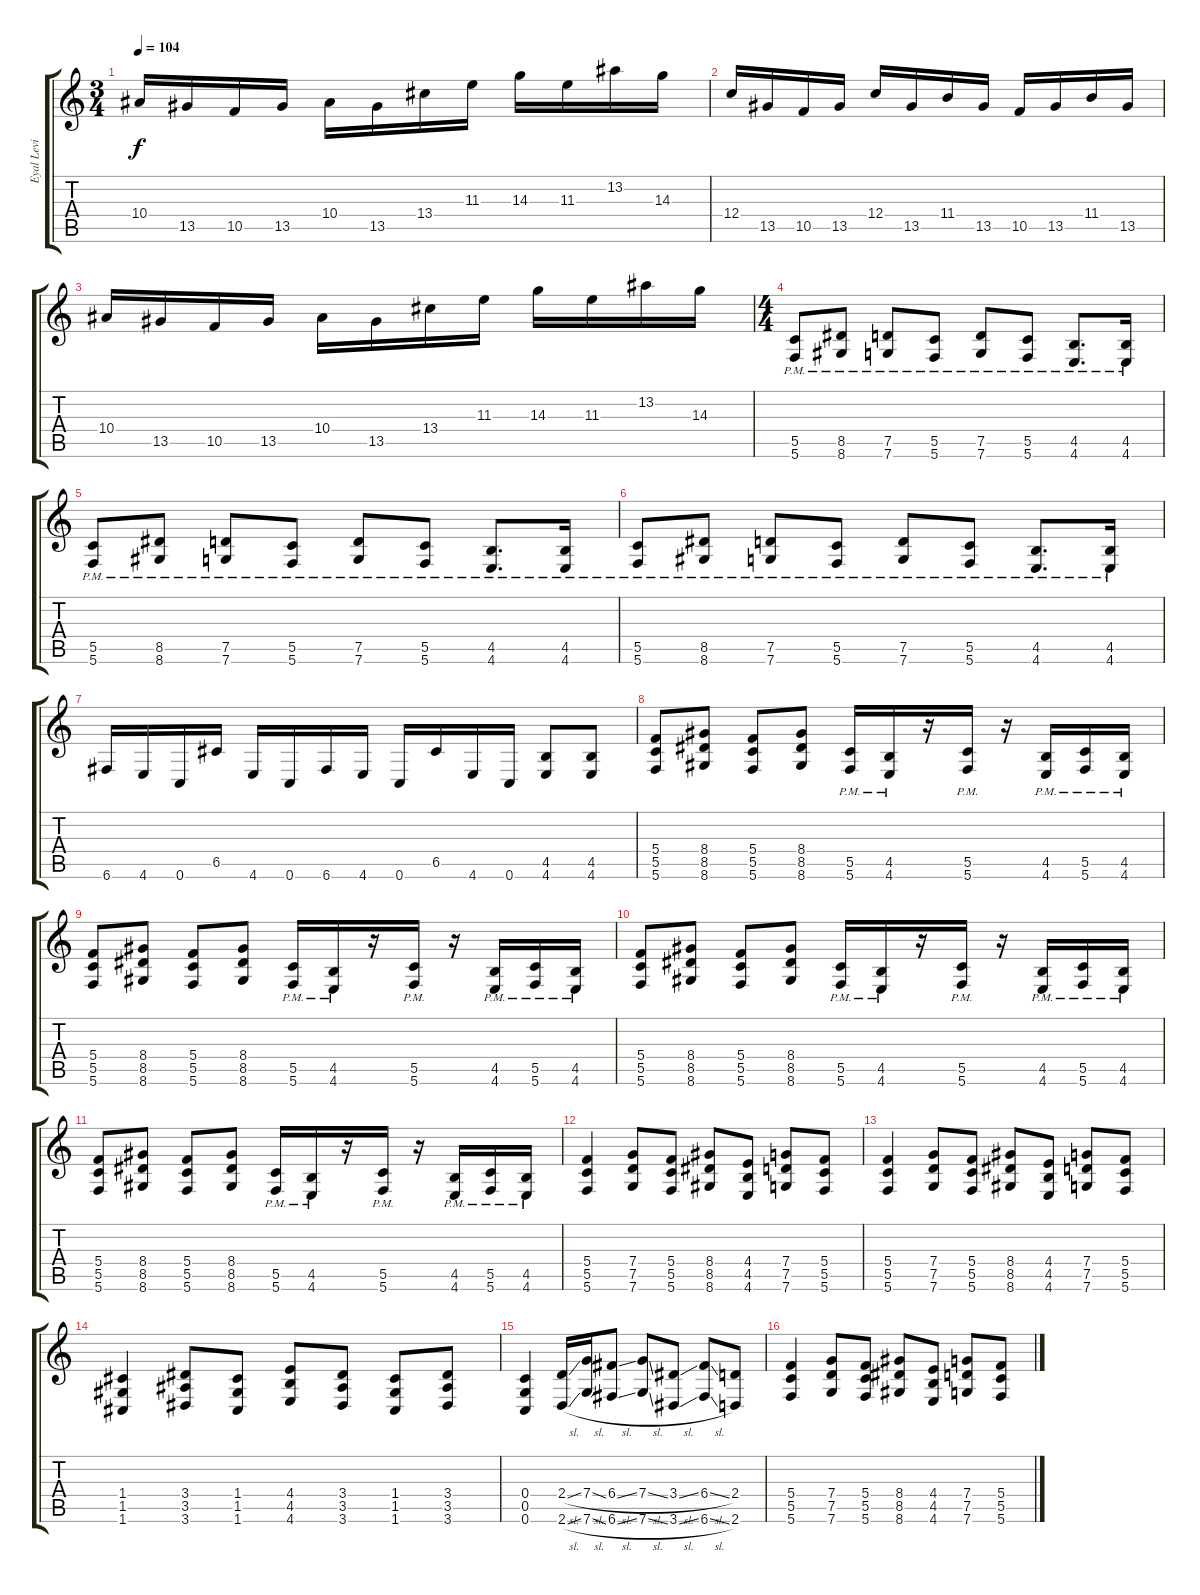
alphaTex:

\track ("Eyal Levi" "Eyal Levi") {instrument distortionguitar}
\staff {score tabs}
\tuning (D4 A3 F3 C3 G2 C2) {hide}
\ts (3 4)
\tempo 104
\clef g2
\ks c
10.4.16{dy f} 13.5.16 10.5.16 13.5.16 10.4.16 13.5.16 13.4.16 11.3.16 14.3.16 11.3.16 13.2.16 14.3.16 |
12.4.16 13.5.16 10.5.16 13.5.16 12.4.16 13.5.16 11.4.16 13.5.16 10.5.16 13.5.16 11.4.16 13.5.16 |
10.4.16 13.5.16 10.5.16 13.5.16 10.4.16 13.5.16 13.4.16 11.3.16 14.3.16 11.3.16 13.2.16 14.3.16 |
\ts (4 4)
(5.5 5.6{pm}).8 (8.5 8.6{pm}).8 (7.5 7.6{pm}).8 (5.5 5.6{pm}).8 (7.5 7.6{pm}).8 (5.5 5.6{pm}).8 (4.5 4.6{pm}).8{d} (4.5 4.6{pm}).16 |
(5.5 5.6{pm}).8 (8.5 8.6{pm}).8 (7.5 7.6{pm}).8 (5.5 5.6{pm}).8 (7.5 7.6{pm}).8 (5.5 5.6{pm}).8 (4.5 4.6{pm}).8{d} (4.5 4.6{pm}).16 |
(5.5 5.6{pm}).8 (8.5 8.6{pm}).8 (7.5 7.6{pm}).8 (5.5 5.6{pm}).8 (7.5 7.6{pm}).8 (5.5 5.6{pm}).8 (4.5 4.6{pm}).8{d} (4.5 4.6{pm}).16 |
6.6.16 4.6.16 0.6.16 6.5.16 4.6.16 0.6.16 6.6.16 4.6.16 0.6.16 6.5.16 4.6.16 0.6.16 (4.5 4.6).8 (4.5 4.6).8 |
(5.4 5.5 5.6).8 (8.4 8.5 8.6).8 (5.4 5.5 5.6).8 (8.4 8.5 8.6).8 (5.5{pm} 5.6{pm}).16 (4.5{pm} 4.6{pm}).16 r.16 (5.5{pm} 5.6{pm}).16 r.16 (4.5{pm} 4.6{pm}).16 (5.5{pm} 5.6{pm}).16 (4.5{pm} 4.6{pm}).16 |
(5.4 5.5 5.6).8 (8.4 8.5 8.6).8 (5.4 5.5 5.6).8 (8.4 8.5 8.6).8 (5.5{pm} 5.6{pm}).16 (4.5{pm} 4.6{pm}).16 r.16 (5.5{pm} 5.6{pm}).16 r.16 (4.5{pm} 4.6{pm}).16 (5.5{pm} 5.6{pm}).16 (4.5{pm} 4.6{pm}).16 |
(5.4 5.5 5.6).8 (8.4 8.5 8.6).8 (5.4 5.5 5.6).8 (8.4 8.5 8.6).8 (5.5{pm} 5.6{pm}).16 (4.5{pm} 4.6{pm}).16 r.16 (5.5{pm} 5.6{pm}).16 r.16 (4.5{pm} 4.6{pm}).16 (5.5{pm} 5.6{pm}).16 (4.5{pm} 4.6{pm}).16 |
(5.4 5.5 5.6).8 (8.4 8.5 8.6).8 (5.4 5.5 5.6).8 (8.4 8.5 8.6).8 (5.5{pm} 5.6{pm}).16 (4.5{pm} 4.6{pm}).16 r.16 (5.5{pm} 5.6{pm}).16 r.16 (4.5{pm} 4.6{pm}).16 (5.5{pm} 5.6{pm}).16 (4.5{pm} 4.6{pm}).16 |
(5.4 5.5 5.6).4 (7.4 7.5 7.6).8 (5.4 5.5 5.6).8 (8.4 8.5 8.6).8 (4.4 4.5 4.6).8 (7.4 7.5 7.6).8 (5.4 5.5 5.6).8 |
(5.4 5.5 5.6).4 (7.4 7.5 7.6).8 (5.4 5.5 5.6).8 (8.4 8.5 8.6).8 (4.4 4.5 4.6).8 (7.4 7.5 7.6).8 (5.4 5.5 5.6).8 |
(1.4 1.5 1.6).4 (3.4 3.5 3.6).8 (1.4 1.5 1.6).8 (4.4 4.5 4.6).8 (3.4 3.5 3.6).8 (1.4 1.5 1.6).8 (3.4 3.5 3.6).8 |
(0.4 0.5 0.6).4 (2.4{sl} 2.6{sl}).16 (7.4{sl} 7.6{sl}).16 (6.4{sl} 6.6{sl}).8 (7.4{sl} 7.6{sl}).8 (3.4{sl} 3.6{sl}).8 (6.4{sl} 6.6{sl}).8 (2.4 2.6).8 |
(5.4 5.5 5.6).4 (7.4 7.5 7.6).8 (5.4 5.5 5.6).8 (8.4 8.5 8.6).8 (4.4 4.5 4.6).8 (7.4 7.5 7.6).8 (5.4 5.5 5.6).8
